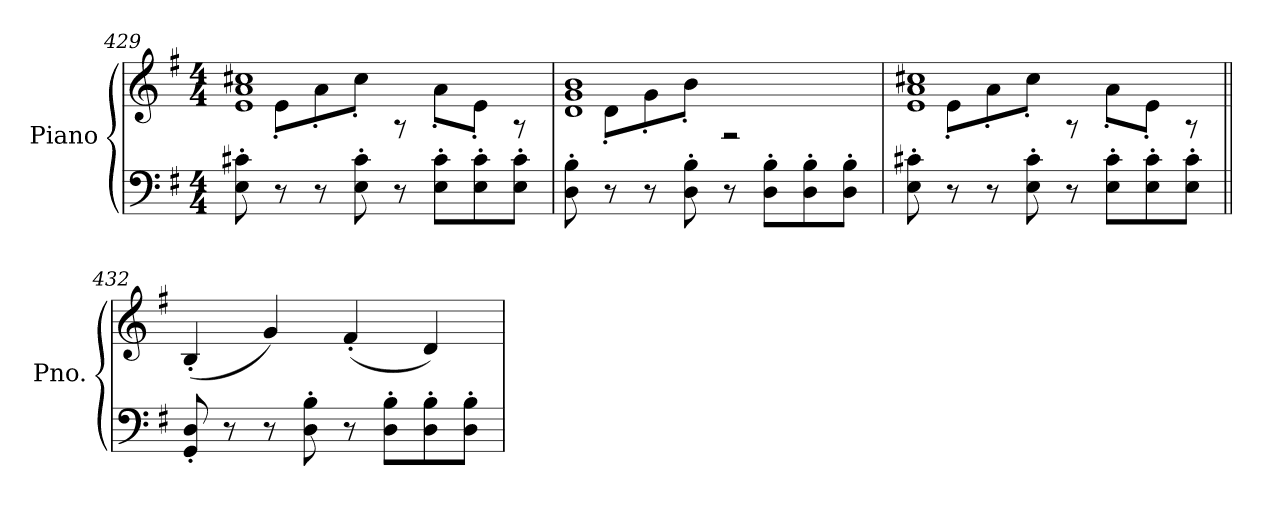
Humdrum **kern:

**kern	**kern	**dynam
*part1	*part1	*part1
*staff2	*staff1	*staff1/2
*I"Piano	*	*
*I'Pno.	*	*
*clefF4	*clefG2	*
*k[f#]	*k[f#]	*
*M4/4	*M4/4	*
=429	=429	=429
*	*^	*
8E\' 8c#X\'	1e 1a 1cc#X	8ryy	.
8r	.	8e'\L	.
8r	.	8a'\	.
8E\' 8c#\'	.	8cc#'\J	.
8r	.	8r	.
8E\' 8c#\'L	.	8a'\L	.
8E\' 8c#\'	.	8e'\J	.
8E\' 8c#\'J	.	8r	.
=430	=430	=430	=430
8D\' 8B\'	1d 1g 1b	8ryy	.
8r	.	8d'\L	.
8r	.	8g'\	.
8D\' 8B\'	.	8b'\J	.
8r	.	2r	.
8D\' 8B\'L	.	.	.
8D\' 8B\'	.	.	.
8D\' 8B\'J	.	.	.
!!LO:LB:g=z	!!
=431	=431	=431	=431
8E\' 8c#X\'	1e 1a 1cc#X	8ryy	.
8r	.	8e'\L	.
8r	.	8a'\	.
8E\' 8c#\'	.	8cc#'\J	.
8r	.	8r	.
8E\' 8c#\'L	.	8a'\L	.
8E\' 8c#\'	.	8e'\J	.
8E\' 8c#\'J	.	8r	.
=432||	=432||	=432||	=432||
!	!	!	!LO:DY:b=2
!	!	!	!LO:DY:n=1:b
*	*v	*v	*
8GG/' 8D/'	(4B'/	p mp
8r	.	.
8r	4g/)	.
8D\' 8B\'	.	.
8r	(4f#'/	.
8D\' 8B\'L	.	.
8D\' 8B\'	4d/)	.
8D\' 8B\'J	.	.
=	=	=
*-	*-	*-
